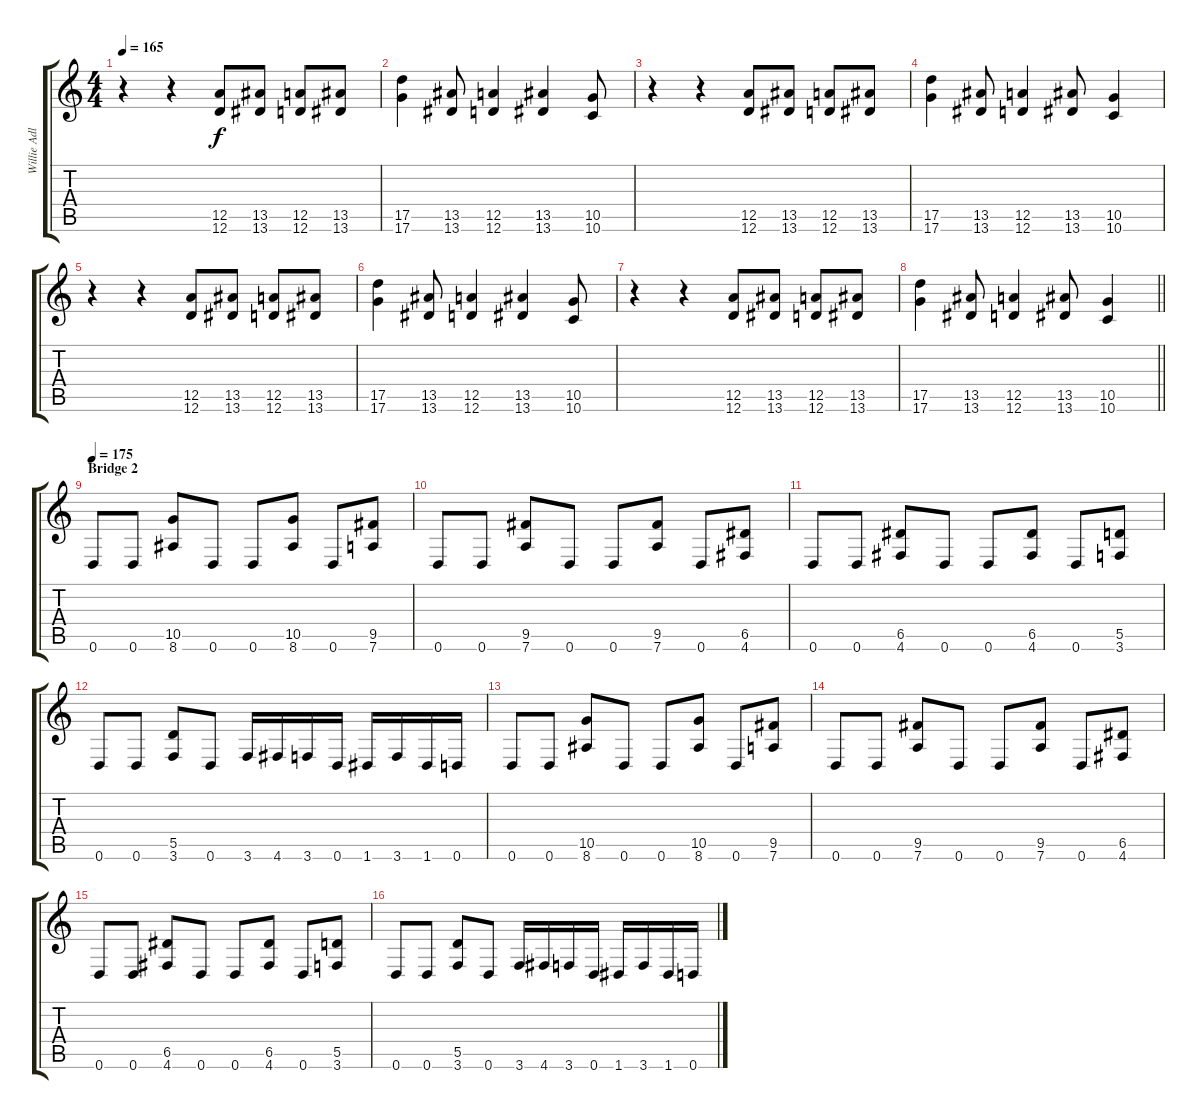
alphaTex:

\track ("Willie Adler" "Willie Adl") {instrument distortionguitar}
\staff {score tabs}
\tuning (E4 B3 G3 D3 A2 D2) {hide}
\ts (4 4)
\tempo 165
\clef g2
\ks c
r.4{dy f} r.4 (12.5 12.6).8 (13.5 13.6).8 (12.5 12.6).8 (13.5 13.6).8 |
(17.5 17.6).4 (13.5 13.6).8 (12.5 12.6).4 (13.5 13.6).4 (10.5 10.6).8 |
r.4 r.4 (12.5 12.6).8 (13.5 13.6).8 (12.5 12.6).8 (13.5 13.6).8 |
(17.5 17.6).4 (13.5 13.6).8 (12.5 12.6).4 (13.5 13.6).8 (10.5 10.6).4 |
r.4 r.4 (12.5 12.6).8 (13.5 13.6).8 (12.5 12.6).8 (13.5 13.6).8 |
(17.5 17.6).4 (13.5 13.6).8 (12.5 12.6).4 (13.5 13.6).4 (10.5 10.6).8 |
r.4 r.4 (12.5 12.6).8 (13.5 13.6).8 (12.5 12.6).8 (13.5 13.6).8 |
\barLineRight lightlight
(17.5 17.6).4 (13.5 13.6).8 (12.5 12.6).4 (13.5 13.6).8 (10.5 10.6).4 |
\section ("" "Bridge 2")
\tempo 175
0.6.8 0.6.8 (10.5 8.6).8 0.6.8 0.6.8 (10.5 8.6).8 0.6.8 (9.5 7.6).8 |
0.6.8 0.6.8 (9.5 7.6).8 0.6.8 0.6.8 (9.5 7.6).8 0.6.8 (6.5 4.6).8 |
0.6.8 0.6.8 (6.5 4.6).8 0.6.8 0.6.8 (6.5 4.6).8 0.6.8 (5.5 3.6).8 |
0.6.8 0.6.8 (5.5 3.6).8 0.6.8 3.6.16 4.6.16 3.6.16 0.6.16 1.6.16 3.6.16 1.6.16 0.6.16 |
0.6.8 0.6.8 (10.5 8.6).8 0.6.8 0.6.8 (10.5 8.6).8 0.6.8 (9.5 7.6).8 |
0.6.8 0.6.8 (9.5 7.6).8 0.6.8 0.6.8 (9.5 7.6).8 0.6.8 (6.5 4.6).8 |
0.6.8 0.6.8 (6.5 4.6).8 0.6.8 0.6.8 (6.5 4.6).8 0.6.8 (5.5 3.6).8 |
0.6.8 0.6.8 (5.5 3.6).8 0.6.8 3.6.16 4.6.16 3.6.16 0.6.16 1.6.16 3.6.16 1.6.16 0.6.16
